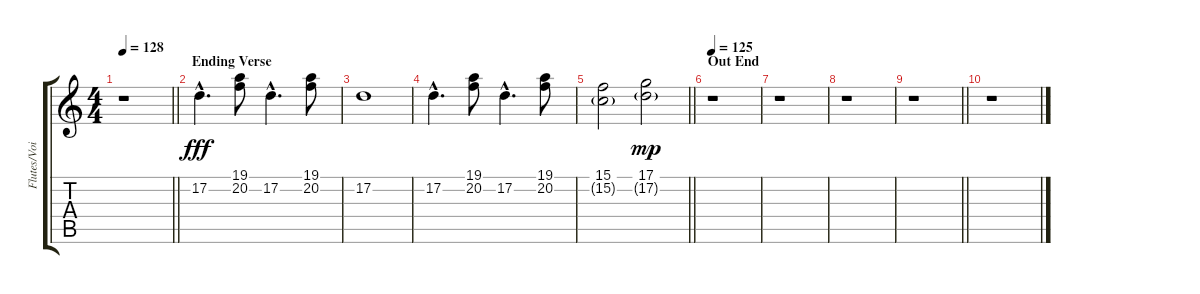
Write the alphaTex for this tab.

\track ("Flutes/Voice" "Flutes/Voi") {instrument tremolostrings}
\staff {score tabs}
\tuning (D4 A3 F3 C3 G2 D2) {hide}
\ts (4 4)
\tempo 128
\clef g2
\barLineRight lightlight
\ks c
r.1{dy fff} |
\section ("" "Ending Verse")
17.2{hac}.4{d} (19.1 20.2).8 17.2{hac}.4{d} (19.1 20.2).8 |
17.2.1 |
17.2{hac}.4{d} (19.1 20.2).8 17.2{hac}.4{d} (19.1 20.2).8 |
\barLineRight lightlight
(15.1 15.2{g}).2 (17.1 17.2{g}).2{dy mp} |
\section ("" "Out End")
\tempo 125
r.1 |
r.1 |
r.1 |
\barLineRight lightlight
r.1 |
r.1
